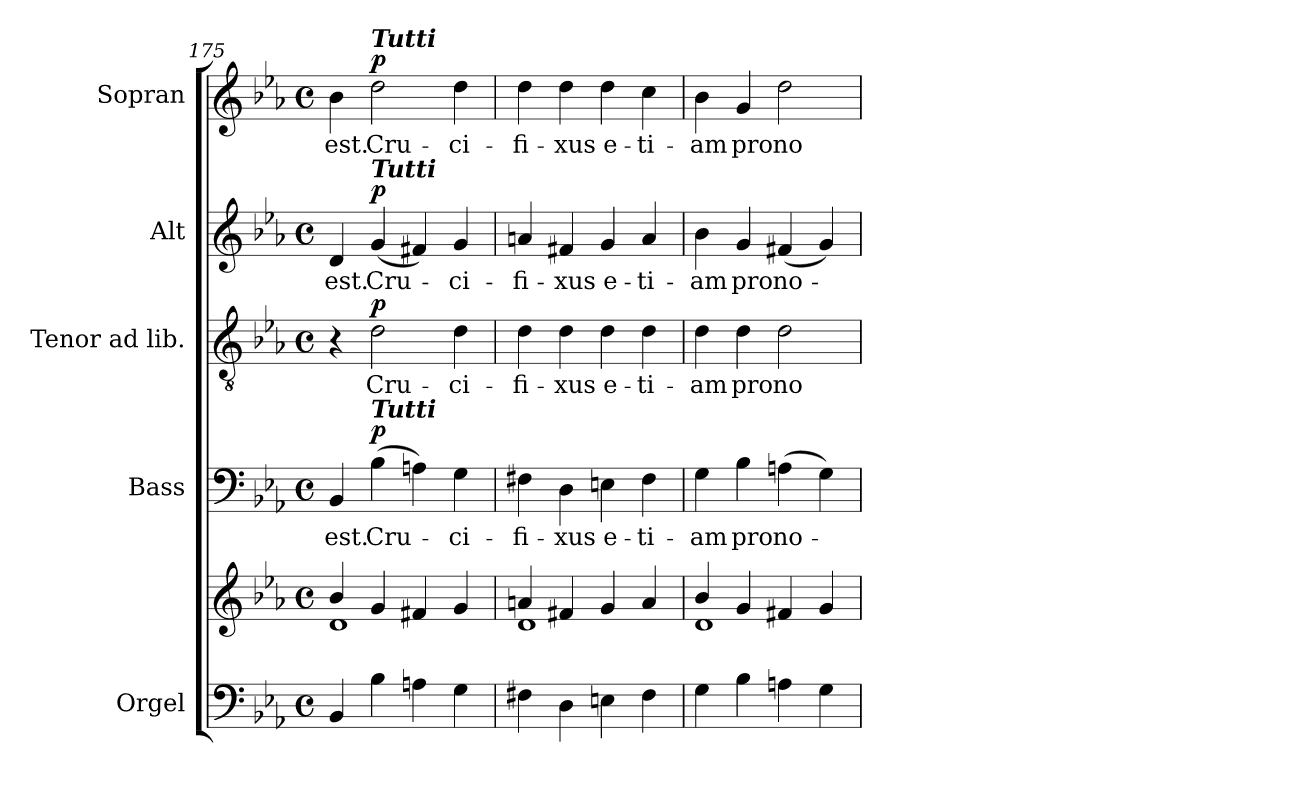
**kern	**kern	**kern	**text	**dynam	**kern	**text	**dynam	**kern	**text	**dynam	**kern	**text	**dynam
*part5	*part5	*part4	*part4	*part4	*part3	*part3	*part3	*part2	*part2	*part2	*part1	*part1	*part1
*staff6	*staff5	*staff4	*staff4	*staff4	*staff3	*staff3	*staff3	*staff2	*staff2	*staff2	*staff1	*staff1	*staff1
*I"Orgel	*	*I"Bass	*	*	*I"Tenor ad lib.	*	*	*I"Alt	*	*	*I"Sopran	*	*
*	*	*I'B.	*	*	*I'T.	*	*	*I'A.	*	*	*I'S.	*	*
*clefF4	*clefG2	*clefF4	*	*	*clefGv2	*	*	*clefG2	*	*	*clefG2	*	*
*k[b-e-a-]	*k[b-e-a-]	*k[b-e-a-]	*	*	*k[b-e-a-]	*	*	*k[b-e-a-]	*	*	*k[b-e-a-]	*	*
*E-:	*E-:	*E-:	*	*	*E-:	*	*	*E-:	*	*	*E-:	*	*
*M4/4	*M4/4	*M4/4	*	*	*M4/4	*	*	*M4/4	*	*	*M4/4	*	*
*met(c)	*met(c)	*met(c)	*	*	*met(c)	*	*	*met(c)	*	*	*met(c)	*	*
=175	=175	=175	=175	=175	=175	=175	=175	=175	=175	=175	=175	=175	=175
*	*^	*	*	*	*	*	*	*	*	*	*	*	*
!	!	!	!	!LO:LY:b	!	!	!	!	!	!LO:LY:b	!	!	!LO:LY:b	!
4BB-/	4b-/	1d	4BB-/	est.	.	4r	.	.	4d/	est.	.	4b-\	est.	.
!	!	!	!	!	!	!	!	!	!	!	!	!LO:TX:a:Bi:t=Tutti	!	!
!	!	!	!	!	!	!	!	!	!LO:TX:a:Bi:t=Tutti	!	!	!	!	!
!	!	!	!LO:TX:a:Bi:t=Tutti	!	!	!	!	!	!	!	!	!	!	!
!	!	!	!	!LO:LY:b	!LO:DY:a	!	!LO:LY:b	!LO:DY:a	!	!LO:LY:b	!LO:DY:a	!	!LO:LY:b	!LO:DY:a
4B-\	4g/	.	(>4B-\	Cru-	p	2d\	Cru-	p	(<4g/	Cru-	p	2dd\	Cru-	p
4An\	4f#X/	.	4An\)	.	.	.	.	.	4f#X/)	.	.	.	.	.
!	!	!	!	!LO:LY:b	!	!	!LO:LY:b	!	!	!LO:LY:b	!	!	!LO:LY:b	!
4G\	4g/	.	4G\	-ci-	.	4d\	-ci-	.	4g/	-ci-	.	4dd\	-ci-	.
=176	=176	=176	=176	=176	=176	=176	=176	=176	=176	=176	=176	=176	=176	=176
!	!	!	!	!LO:LY:b	!	!	!LO:LY:b	!	!	!LO:LY:b	!	!	!LO:LY:b	!
4F#X\	4an/	1d	4F#X\	-fi-	.	4d\	-fi-	.	4an/	-fi-	.	4dd\	-fi-	.
!	!	!	!	!LO:LY:b	!	!	!LO:LY:b	!	!	!LO:LY:b	!	!	!LO:LY:b	!
4D\	4f#X/	.	4D\	-xus	.	4d\	-xus	.	4f#X/	-xus	.	4dd\	-xus	.
!	!	!	!	!LO:LY:b	!	!	!LO:LY:b	!	!	!LO:LY:b	!	!	!LO:LY:b	!
4En\	4g/	.	4En\	e-	.	4d\	e-	.	4g/	e-	.	4dd\	e-	.
!	!	!	!	!LO:LY:b	!	!	!LO:LY:b	!	!	!LO:LY:b	!	!	!LO:LY:b	!
4F#\	4a/	.	4F#\	-ti-	.	4d\	-ti-	.	4a/	-ti-	.	4cc\	-ti-	.
=177	=177	=177	=177	=177	=177	=177	=177	=177	=177	=177	=177	=177	=177	=177
!	!	!	!	!LO:LY:b	!	!	!LO:LY:b	!	!	!LO:LY:b	!	!	!LO:LY:b	!
4G\	4b-/	1d	4G\	-am	.	4d\	-am	.	4b-\	-am	.	4b-\	-am	.
!	!	!	!	!LO:LY:b	!	!	!LO:LY:b	!	!	!LO:LY:b	!	!	!LO:LY:b	!
4B-\	4g/	.	4B-\	pro	.	4d\	pro	.	4g/	pro	.	4g/	pro	.
!	!	!	!	!LO:LY:b	!	!	!LO:LY:b	!	!	!LO:LY:b	!	!	!LO:LY:b	!
4An\	4f#X/	.	(>4An\	no-	.	2d\	no-	.	(<4f#X/	no-	.	2dd\	no-	.
4G\	4g/	.	4G\)	.	.	.	.	.	4g/)	.	.	.	.	.
*	*v	*v	*	*	*	*	*	*	*	*	*	*	*	*
=	=	=	=	=	=	=	=	=	=	=	=	=	=
*-	*-	*-	*-	*-	*-	*-	*-	*-	*-	*-	*-	*-	*-
